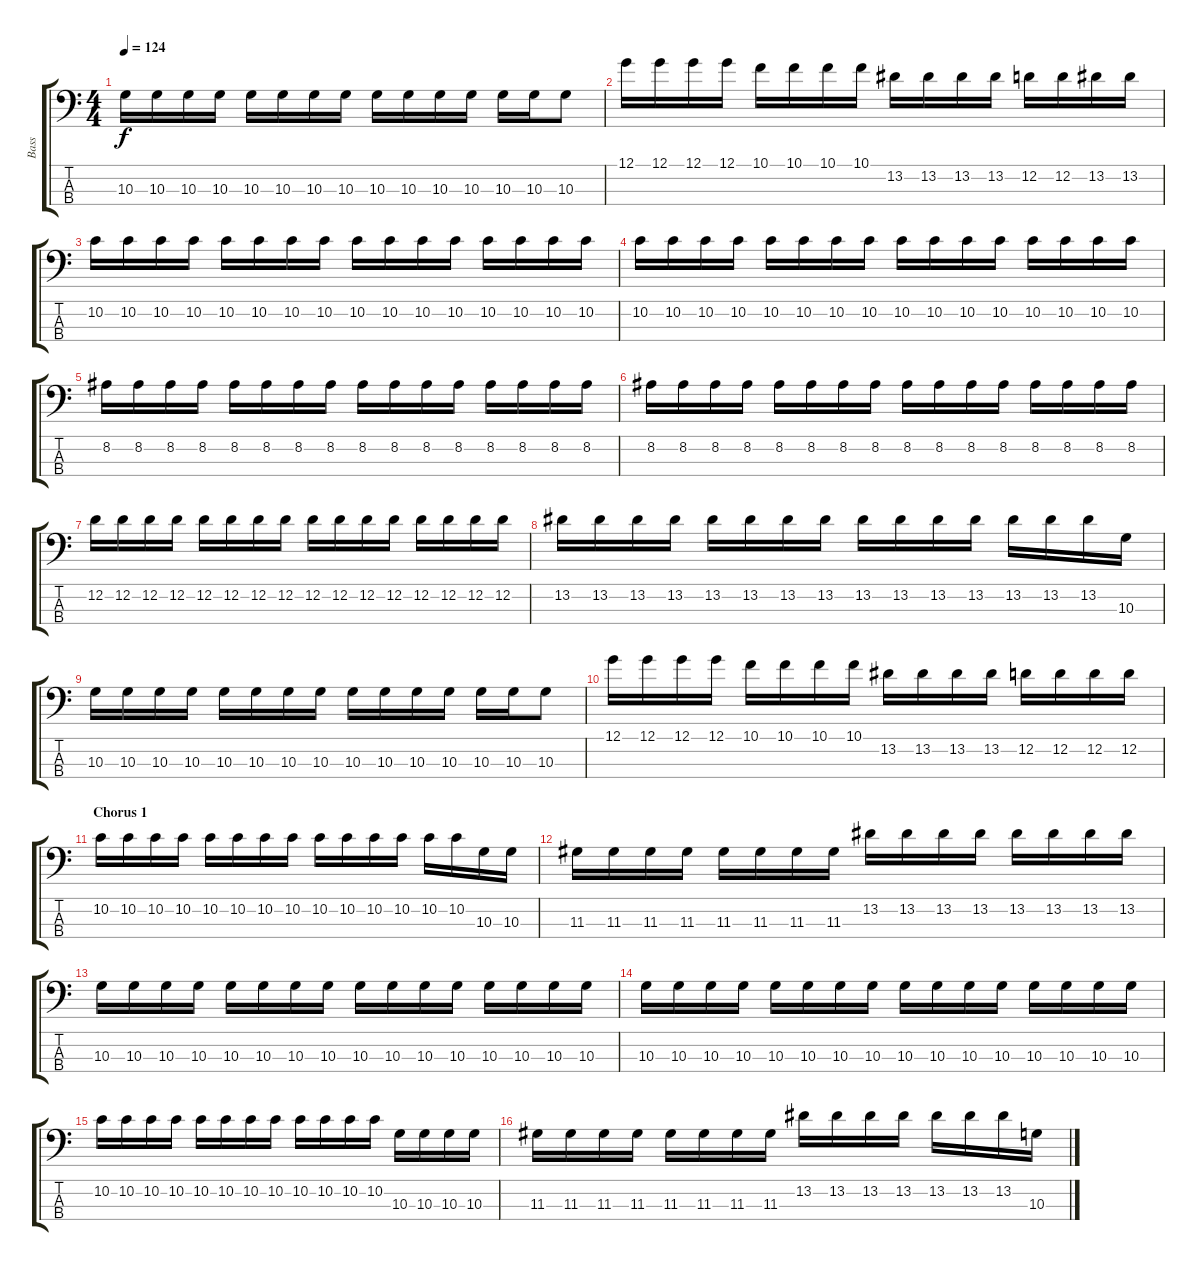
\track ("Bass" "Bass") {instrument electricbassfinger}
\staff {score tabs}
\tuning (G2 D2 A1 E1) {hide}
\ts (4 4)
\tempo 124
\clef f4
\ks c
10.3.16{dy f} 10.3.16 10.3.16 10.3.16 10.3.16 10.3.16 10.3.16 10.3.16 10.3.16 10.3.16 10.3.16 10.3.16 10.3.16 10.3.16 10.3.8 |
12.1.16 12.1.16 12.1.16 12.1.16 10.1.16 10.1.16 10.1.16 10.1.16 13.2.16 13.2.16 13.2.16 13.2.16 12.2.16 12.2.16 13.2.16 13.2.16 |
10.2.16 10.2.16 10.2.16 10.2.16 10.2.16 10.2.16 10.2.16 10.2.16 10.2.16 10.2.16 10.2.16 10.2.16 10.2.16 10.2.16 10.2.16 10.2.16 |
10.2.16 10.2.16 10.2.16 10.2.16 10.2.16 10.2.16 10.2.16 10.2.16 10.2.16 10.2.16 10.2.16 10.2.16 10.2.16 10.2.16 10.2.16 10.2.16 |
8.2.16 8.2.16 8.2.16 8.2.16 8.2.16 8.2.16 8.2.16 8.2.16 8.2.16 8.2.16 8.2.16 8.2.16 8.2.16 8.2.16 8.2.16 8.2.16 |
8.2.16 8.2.16 8.2.16 8.2.16 8.2.16 8.2.16 8.2.16 8.2.16 8.2.16 8.2.16 8.2.16 8.2.16 8.2.16 8.2.16 8.2.16 8.2.16 |
12.2.16 12.2.16 12.2.16 12.2.16 12.2.16 12.2.16 12.2.16 12.2.16 12.2.16 12.2.16 12.2.16 12.2.16 12.2.16 12.2.16 12.2.16 12.2.16 |
13.2.16 13.2.16 13.2.16 13.2.16 13.2.16 13.2.16 13.2.16 13.2.16 13.2.16 13.2.16 13.2.16 13.2.16 13.2.16 13.2.16 13.2.16 10.3.16 |
10.3.16 10.3.16 10.3.16 10.3.16 10.3.16 10.3.16 10.3.16 10.3.16 10.3.16 10.3.16 10.3.16 10.3.16 10.3.16 10.3.16 10.3.8 |
12.1.16 12.1.16 12.1.16 12.1.16 10.1.16 10.1.16 10.1.16 10.1.16 13.2.16 13.2.16 13.2.16 13.2.16 12.2.16 12.2.16 12.2.16 12.2.16 |
\section ("" "Chorus 1")
10.2.16 10.2.16 10.2.16 10.2.16 10.2.16 10.2.16 10.2.16 10.2.16 10.2.16 10.2.16 10.2.16 10.2.16 10.2.16 10.2.16 10.3.16 10.3.16 |
11.3.16 11.3.16 11.3.16 11.3.16 11.3.16 11.3.16 11.3.16 11.3.16 13.2.16 13.2.16 13.2.16 13.2.16 13.2.16 13.2.16 13.2.16 13.2.16 |
10.3.16 10.3.16 10.3.16 10.3.16 10.3.16 10.3.16 10.3.16 10.3.16 10.3.16 10.3.16 10.3.16 10.3.16 10.3.16 10.3.16 10.3.16 10.3.16 |
10.3.16 10.3.16 10.3.16 10.3.16 10.3.16 10.3.16 10.3.16 10.3.16 10.3.16 10.3.16 10.3.16 10.3.16 10.3.16 10.3.16 10.3.16 10.3.16 |
10.2.16 10.2.16 10.2.16 10.2.16 10.2.16 10.2.16 10.2.16 10.2.16 10.2.16 10.2.16 10.2.16 10.2.16 10.3.16 10.3.16 10.3.16 10.3.16 |
11.3.16 11.3.16 11.3.16 11.3.16 11.3.16 11.3.16 11.3.16 11.3.16 13.2.16 13.2.16 13.2.16 13.2.16 13.2.16 13.2.16 13.2.16 10.3.16
